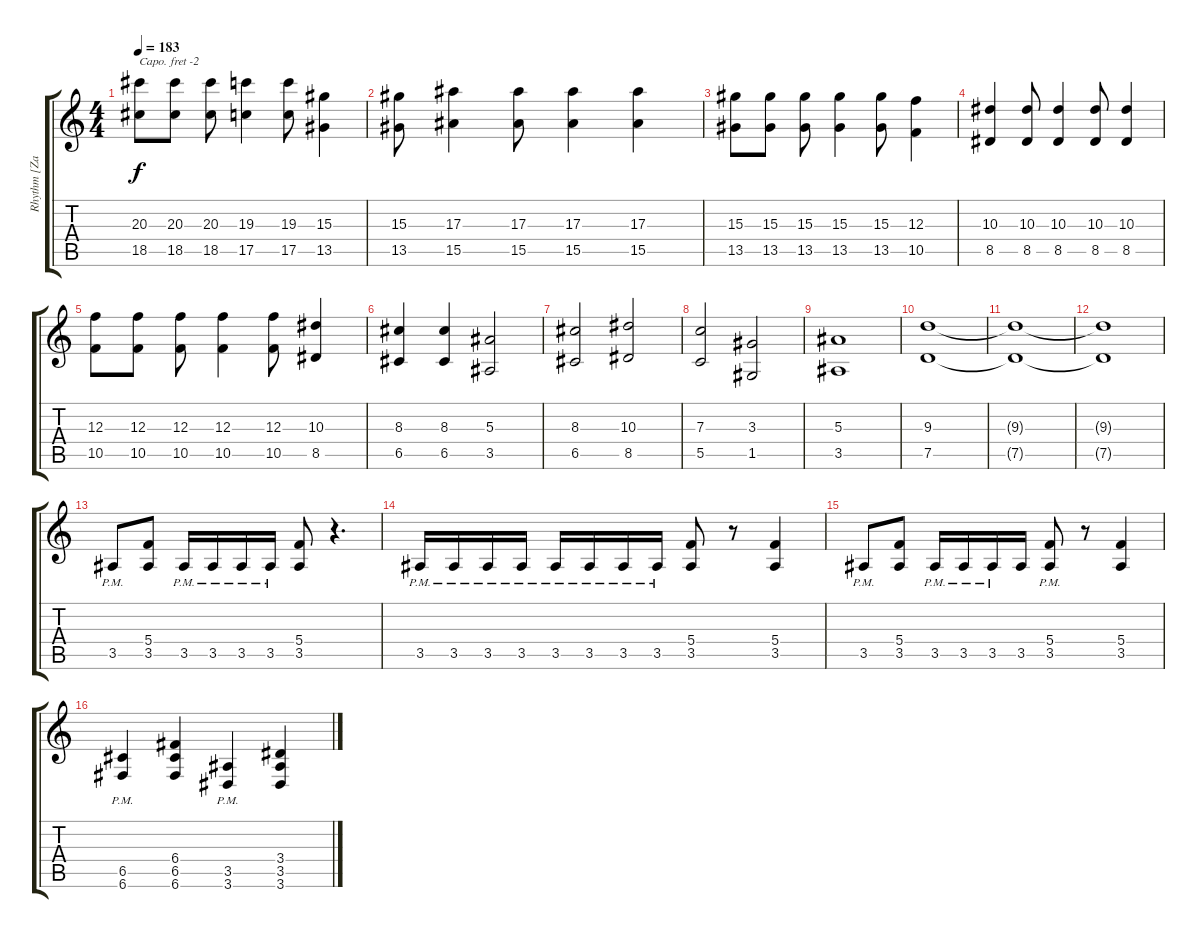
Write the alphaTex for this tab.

\track ("Rhythm [Zacky Vengeance]" "Rhythm [Za") {instrument distortionguitar}
\staff {score tabs}
\capo -2
\tuning (E4 B3 G3 D3 A2 D2) {hide}
\ts (4 4)
\tempo 183
\clef g2
\ks c
(20.3 18.5).8{dy f} (20.3 18.5).8 (20.3 18.5).8 (19.3 17.5).4 (19.3 17.5).8 (15.3 13.5).4 |
(15.3 13.5).8 (17.3 15.5).4 (17.3 15.5).8 (17.3 15.5).4 (17.3 15.5).4 |
(15.3 13.5).8 (15.3 13.5).8 (15.3 13.5).8 (15.3 13.5).4 (15.3 13.5).8 (12.3 10.5).4 |
(10.3 8.5).4 (10.3 8.5).8 (10.3 8.5).4 (10.3 8.5).8 (10.3 8.5).4 |
(12.3 10.5).8 (12.3 10.5).8 (12.3 10.5).8 (12.3 10.5).4 (12.3 10.5).8 (10.3 8.5).4 |
(8.3 6.5).4 (8.3 6.5).4 (5.3 3.5).2 |
(8.3 6.5).2 (10.3 8.5).2 |
(7.3 5.5).2 (3.3 1.5).2 |
(5.3 3.5).1 |
(9.3 7.5).1 |
(9.3{t} 7.5{t}).1 |
(9.3{t} 7.5{t}).1 |
3.5{pm}.8 (5.4 3.5).8 3.5{pm}.16 3.5{pm}.16 3.5{pm}.16 3.5{pm}.16 (5.4 3.5).8 r.4{d} |
3.5{pm}.16 3.5{pm}.16 3.5{pm}.16 3.5{pm}.16 3.5{pm}.16 3.5{pm}.16 3.5{pm}.16 3.5{pm}.16 (5.4 3.5).8 r.8 (5.4 3.5).4 |
3.5{pm}.8 (5.4 3.5).8 3.5{pm}.16 3.5{pm}.16 3.5{pm}.16 3.5.16 (5.4 3.5{pm}).8 r.8 (5.4 3.5).4 |
(6.5 6.6{pm}).4 (6.4 6.5 6.6).4 (3.5 3.6{pm}).4 (3.4 3.5 3.6).4
